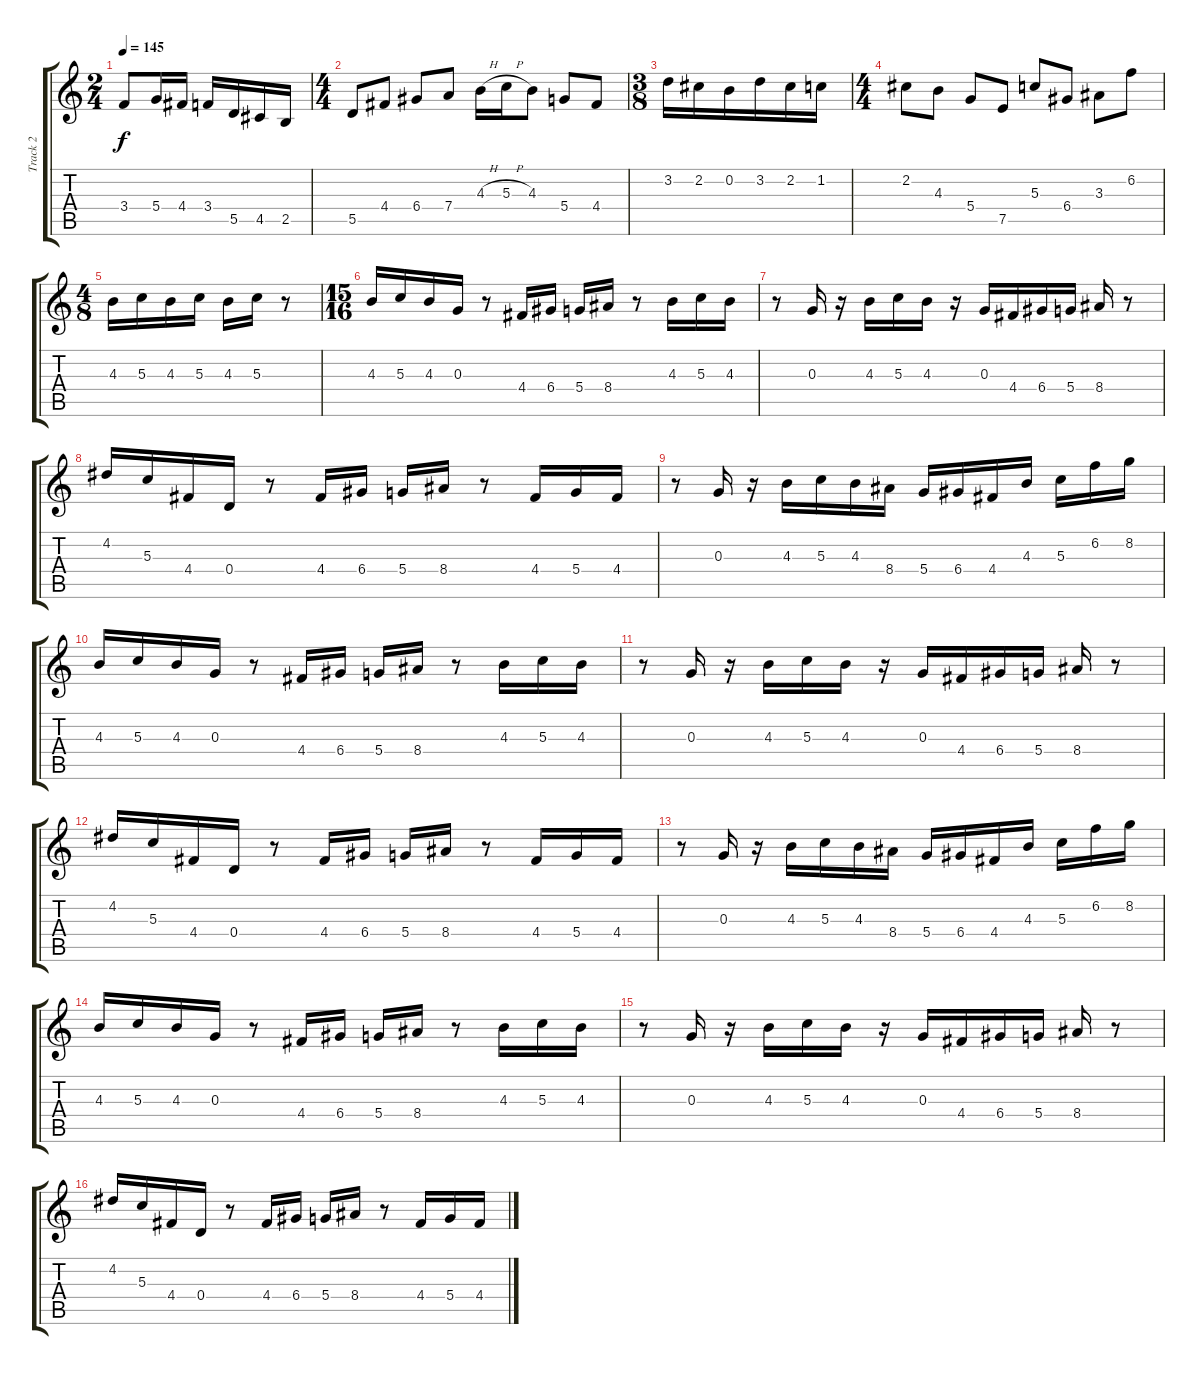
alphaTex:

\track ("Track 2" "Track 2") {instrument overdrivenguitar}
\staff {score tabs}
\tuning (E4 B3 G3 D3 A2 D2) {hide}
\ts (2 4)
\tempo 145
\clef g2
\ks c
3.4.8{dy f} 5.4.16 4.4.16 3.4.16 5.5.16 4.5.16 2.5.16 |
\ts (4 4)
5.5.8 4.4.8 6.4.8 7.4.8 4.3{h}.16 5.3{h}.16 4.3.8 5.4.8 4.4.8 |
\ts (3 8)
3.2.16 2.2.16 0.2.16 3.2.16 2.2.16 1.2.16 |
\ts (4 4)
2.2.8 4.3.8 5.4.8 7.5.8 5.3.8 6.4.8 3.3.8 6.2.8 |
\ts (4 8)
4.3.16 5.3.16 4.3.16 5.3.16 4.3.16 5.3.16 r.8 |
\ts (15 16)
4.3.16 5.3.16 4.3.16 0.3.16 r.8 4.4.16 6.4.16 5.4.16 8.4.16 r.8 4.3.16 5.3.16 4.3.16 |
r.8 0.3.16 r.16 4.3.16 5.3.16 4.3.16 r.16 0.3.16 4.4.16 6.4.16 5.4.16 8.4.16 r.8 |
4.2.16 5.3.16 4.4.16 0.4.16 r.8 4.4.16 6.4.16 5.4.16 8.4.16 r.8 4.4.16 5.4.16 4.4.16 |
r.8 0.3.16 r.16 4.3.16 5.3.16 4.3.16 8.4.16 5.4.16 6.4.16 4.4.16 4.3.16 5.3.16 6.2.16 8.2.16 |
4.3.16 5.3.16 4.3.16 0.3.16 r.8 4.4.16 6.4.16 5.4.16 8.4.16 r.8 4.3.16 5.3.16 4.3.16 |
r.8 0.3.16 r.16 4.3.16 5.3.16 4.3.16 r.16 0.3.16 4.4.16 6.4.16 5.4.16 8.4.16 r.8 |
4.2.16 5.3.16 4.4.16 0.4.16 r.8 4.4.16 6.4.16 5.4.16 8.4.16 r.8 4.4.16 5.4.16 4.4.16 |
r.8 0.3.16 r.16 4.3.16 5.3.16 4.3.16 8.4.16 5.4.16 6.4.16 4.4.16 4.3.16 5.3.16 6.2.16 8.2.16 |
4.3.16 5.3.16 4.3.16 0.3.16 r.8 4.4.16 6.4.16 5.4.16 8.4.16 r.8 4.3.16 5.3.16 4.3.16 |
r.8 0.3.16 r.16 4.3.16 5.3.16 4.3.16 r.16 0.3.16 4.4.16 6.4.16 5.4.16 8.4.16 r.8 |
4.2.16 5.3.16 4.4.16 0.4.16 r.8 4.4.16 6.4.16 5.4.16 8.4.16 r.8 4.4.16 5.4.16 4.4.16
